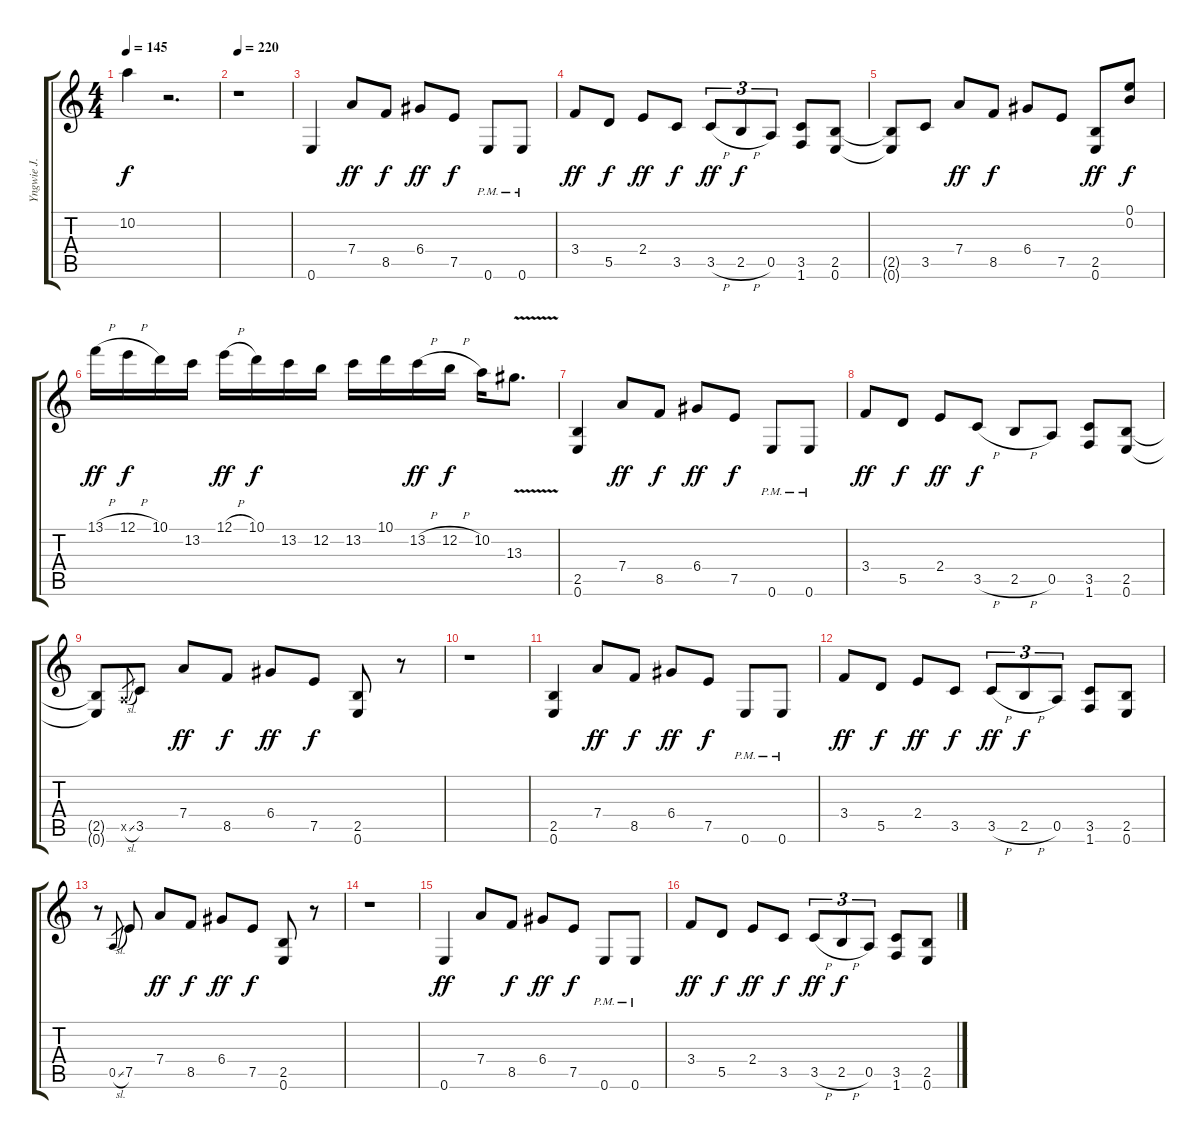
\track ("Yngwie J. Malmsteen (Guitar I)" "Yngwie J. ") {instrument overdrivenguitar}
\staff {score tabs}
\tuning (E4 B3 G3 D3 A2 E2) {hide}
\ts (4 4)
\tempo 145
\clef g2
\ks c
10.2{t}.4{dy f} r.2{d} |
\tempo 220
r.1 |
0.6.4{instrument overdrivenguitar} 7.4.8{dy ff} 8.5.8{dy f} 6.4.8{dy ff} 7.5.8{dy f} 0.6{pm}.8 0.6{pm}.8 |
3.4.8{dy ff} 5.5.8{dy f} 2.4.8{dy ff} 3.5.8{dy f} 3.5{h}.8{tu (3 2) dy ff} 2.5{h}.8{tu (3 2) dy f} 0.5.8{tu (3 2)} (3.5 1.6).8 (2.5 0.6).8 |
(2.5{t} 0.6{t}).8 3.5.8 7.4.8{dy ff} 8.5.8{dy f} 6.4.8 7.5.8 (2.5 0.6).8{dy ff} (0.1 0.2).8{dy f} |
13.1{h}.16{dy ff} 12.1{h}.16{dy f} 10.1.16 13.2.16 12.1{h}.16{dy ff} 10.1.16{dy f} 13.2.16 12.2.16 13.2.16 10.1.16 13.2{h}.16{dy ff} 12.2{h}.16{dy f} 10.2.16 13.3{v}.8{d} |
(2.5 0.6).4{instrument overdrivenguitar} 7.4.8{dy ff} 8.5.8{dy f} 6.4.8{dy ff} 7.5.8{dy f} 0.6{pm}.8 0.6{pm}.8 |
3.4.8{dy ff} 5.5.8{dy f} 2.4.8{dy ff} 3.5{h}.8{dy f} 2.5{h}.8 0.5.8 (3.5 1.6).8 (2.5 0.6).8 |
(2.5{t} 0.6{t}).8 0.5{sl x}.8{gr} 3.5.8 7.4.8{dy ff} 8.5.8{dy f} 6.4.8{dy ff} 7.5.8{dy f} (2.5 0.6).8 r.8 |
r.1 |
(2.5 0.6).4 7.4.8{dy ff} 8.5.8{dy f} 6.4.8{dy ff} 7.5.8{dy f} 0.6{pm}.8 0.6{pm}.8 |
3.4.8{dy ff} 5.5.8{dy f} 2.4.8{dy ff} 3.5.8{dy f} 3.5{h}.8{tu (3 2) dy ff} 2.5{h}.8{tu (3 2) dy f} 0.5.8{tu (3 2)} (3.5 1.6).8 (2.5 0.6).8 |
r.8 0.5{sl}.8{gr} 7.5.8 7.4.8{dy ff} 8.5.8{dy f} 6.4.8{dy ff} 7.5.8{dy f} (2.5 0.6).8 r.8 |
r.1 |
0.6.4{dy ff} 7.4.8 8.5.8{dy f} 6.4.8{dy ff} 7.5.8{dy f} 0.6{pm}.8 0.6{pm}.8 |
3.4.8{dy ff} 5.5.8{dy f} 2.4.8{dy ff} 3.5.8{dy f} 3.5{h}.8{tu (3 2) dy ff} 2.5{h}.8{tu (3 2) dy f} 0.5.8{tu (3 2)} (3.5 1.6).8 (2.5 0.6).8
